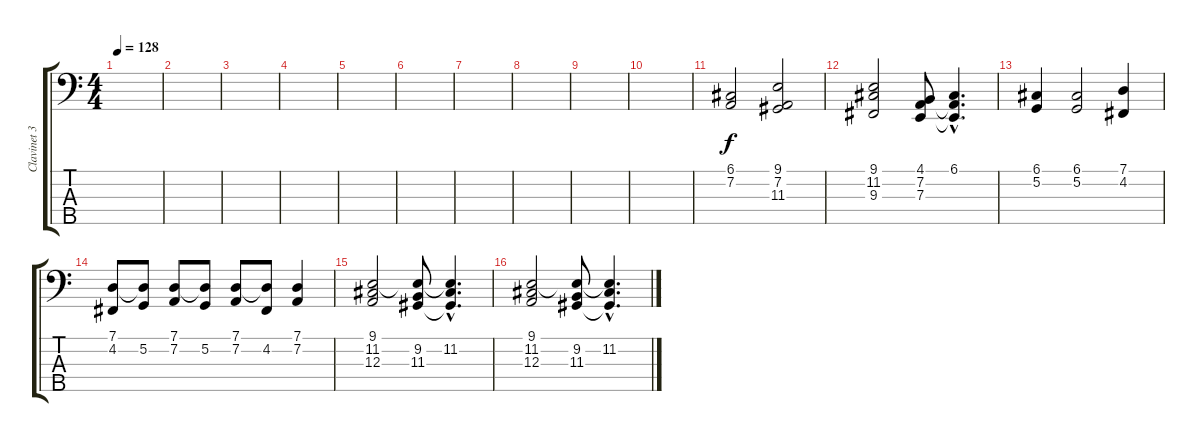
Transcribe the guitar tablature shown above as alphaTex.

\track ("Clavinet 3" "Clavinet 3") {instrument clavinet}
\staff {score tabs}
\tuning (G2 D2 A1 E1 B0) {hide}
\ts (4 4)
\tempo 128
\clef f4
\ks c
|
|
|
|
|
|
|
|
|
|
(6.1 7.2).2 (9.1 7.2 11.3).2 |
(9.1 11.2 9.3).2 (4.1 7.2 7.3).8 (6.1{hac} 7.2{hac t} 7.3{hac t}).4{d} |
(6.1 5.2).4 (6.1 5.2).2 (7.1 4.2).4 |
(7.1 4.2).8 (7.1{t} 5.2).8 (7.1 7.2).8 (7.1{t} 5.2).8 (7.1 7.2).8 (7.1{t} 4.2).8 (7.1 7.2).4 |
(9.1 11.2 12.3).2 (9.1{t} 9.2 11.3).8 (9.1{hac t} 11.2{hac} 11.3{hac t}).4{d} |
(9.1 11.2 12.3).2 (9.1{t} 9.2 11.3).8 (9.1{hac t} 11.2{hac} 11.3{hac t}).4{d}
